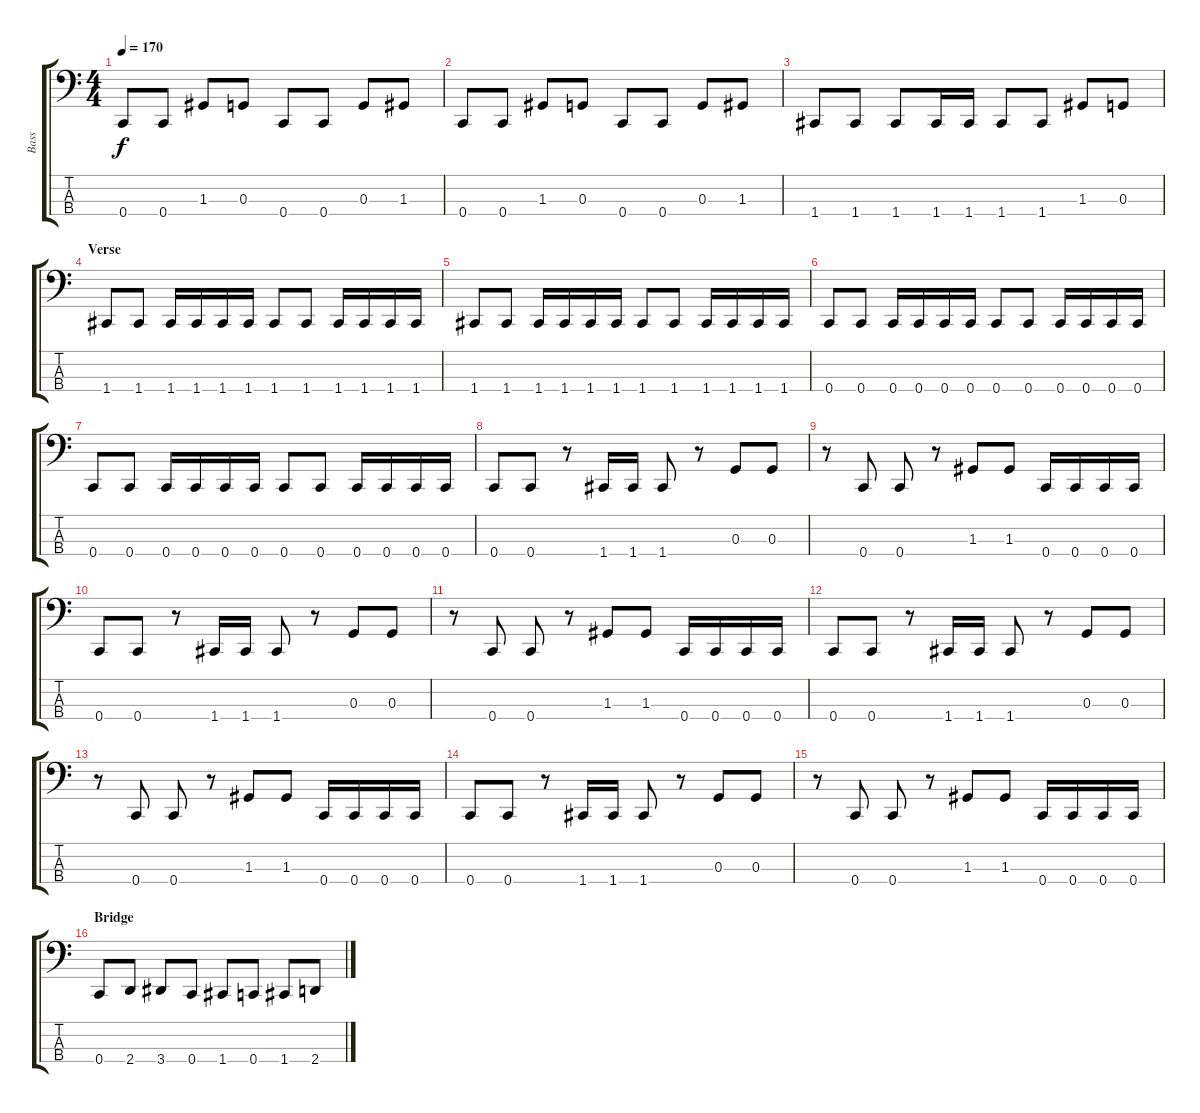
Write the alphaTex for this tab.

\track ("Bass" "Bass") {instrument electricbasspick}
\staff {score tabs}
\tuning (F2 C2 G1 C1) {hide}
\ts (4 4)
\tempo 170
\clef f4
\ks c
0.4.8{dy f} 0.4.8 1.3.8 0.3.8 0.4.8 0.4.8 0.3.8 1.3.8 |
0.4.8 0.4.8 1.3.8 0.3.8 0.4.8 0.4.8 0.3.8 1.3.8 |
1.4.8 1.4.8 1.4.8 1.4.16 1.4.16 1.4.8 1.4.8 1.3.8 0.3.8 |
\section ("" "Verse")
1.4.8 1.4.8 1.4.16 1.4.16 1.4.16 1.4.16 1.4.8 1.4.8 1.4.16 1.4.16 1.4.16 1.4.16 |
1.4.8 1.4.8 1.4.16 1.4.16 1.4.16 1.4.16 1.4.8 1.4.8 1.4.16 1.4.16 1.4.16 1.4.16 |
0.4.8 0.4.8 0.4.16 0.4.16 0.4.16 0.4.16 0.4.8 0.4.8 0.4.16 0.4.16 0.4.16 0.4.16 |
0.4.8 0.4.8 0.4.16 0.4.16 0.4.16 0.4.16 0.4.8 0.4.8 0.4.16 0.4.16 0.4.16 0.4.16 |
0.4.8 0.4.8 r.8 1.4.16 1.4.16 1.4.8 r.8 0.3.8 0.3.8 |
r.8 0.4.8 0.4.8 r.8 1.3.8 1.3.8 0.4.16 0.4.16 0.4.16 0.4.16 |
0.4.8 0.4.8 r.8 1.4.16 1.4.16 1.4.8 r.8 0.3.8 0.3.8 |
r.8 0.4.8 0.4.8 r.8 1.3.8 1.3.8 0.4.16 0.4.16 0.4.16 0.4.16 |
0.4.8 0.4.8 r.8 1.4.16 1.4.16 1.4.8 r.8 0.3.8 0.3.8 |
r.8 0.4.8 0.4.8 r.8 1.3.8 1.3.8 0.4.16 0.4.16 0.4.16 0.4.16 |
0.4.8 0.4.8 r.8 1.4.16 1.4.16 1.4.8 r.8 0.3.8 0.3.8 |
r.8 0.4.8 0.4.8 r.8 1.3.8 1.3.8 0.4.16 0.4.16 0.4.16 0.4.16 |
\section ("" "Bridge")
0.4.8 2.4.8 3.4.8 0.4.8 1.4.8 0.4.8 1.4.8 2.4.8
